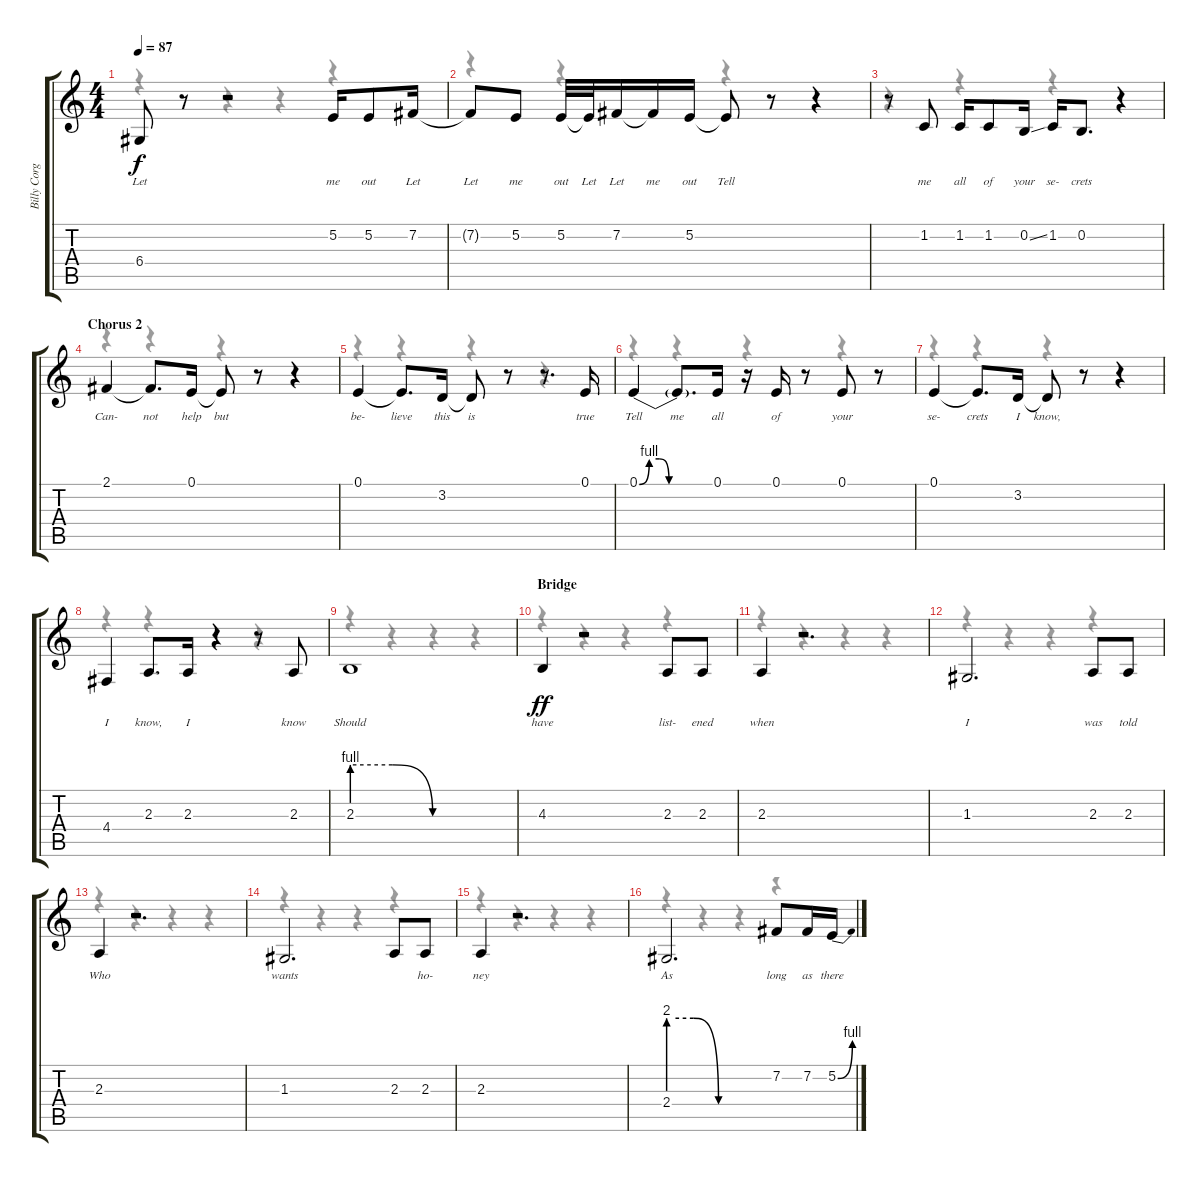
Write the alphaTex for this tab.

\track ("Billy Corgan - Vocals" "Billy Corg") {instrument lead2sawtooth}
\staff {score tabs}
\tuning (E4 B3 G3 D3 A2 E2) {hide}
\voice
\ts (4 4)
\tempo 87
\clef g2
\ks c
6.4.8{lyrics (0 "Let") lyrics (1 "") lyrics (2 "") lyrics (3 "") lyrics (4 "") dy f} r.8 r.2 5.2.16{lyrics (0 "me") lyrics (1 "") lyrics (2 "") lyrics (3 "") lyrics (4 "")} 5.2.8{lyrics (0 "out") lyrics (1 "") lyrics (2 "") lyrics (3 "") lyrics (4 "")} 7.2.16{lyrics (0 "Let") lyrics (1 "") lyrics (2 "") lyrics (3 "") lyrics (4 "")} |
7.2{t}.8{lyrics (0 "Let") lyrics (1 "") lyrics (2 "") lyrics (3 "") lyrics (4 "")} 5.2.8{lyrics (0 "me") lyrics (1 "") lyrics (2 "") lyrics (3 "") lyrics (4 "")} 5.2.32{lyrics (0 "out") lyrics (1 "") lyrics (2 "") lyrics (3 "") lyrics (4 "")} 5.2{t}.32{lyrics (0 "Let") lyrics (1 "") lyrics (2 "") lyrics (3 "") lyrics (4 "")} 7.2.16{lyrics (0 "Let") lyrics (1 "") lyrics (2 "") lyrics (3 "") lyrics (4 "")} 7.2{t}.16{lyrics (0 "me") lyrics (1 "") lyrics (2 "") lyrics (3 "") lyrics (4 "")} 5.2.16{lyrics (0 "out") lyrics (1 "") lyrics (2 "") lyrics (3 "") lyrics (4 "")} 5.2{t}.8{lyrics (0 "Tell") lyrics (1 "") lyrics (2 "") lyrics (3 "") lyrics (4 "")} r.8 r.4 |
r.8 1.2.8{lyrics (0 "me") lyrics (1 "") lyrics (2 "") lyrics (3 "") lyrics (4 "")} 1.2.16{lyrics (0 "all") lyrics (1 "") lyrics (2 "") lyrics (3 "") lyrics (4 "")} 1.2.8{lyrics (0 "of") lyrics (1 "") lyrics (2 "") lyrics (3 "") lyrics (4 "")} 0.2{ss}.16{lyrics (0 "your") lyrics (1 "") lyrics (2 "") lyrics (3 "") lyrics (4 "")} 1.2.16{lyrics (0 "se-") lyrics (1 "") lyrics (2 "") lyrics (3 "") lyrics (4 "")} 0.2.8{d lyrics (0 "crets") lyrics (1 "") lyrics (2 "") lyrics (3 "") lyrics (4 "")} r.4 |
\section ("" "Chorus 2")
2.1.4{lyrics (0 "Can-") lyrics (1 "") lyrics (2 "") lyrics (3 "") lyrics (4 "")} 2.1{t}.8{d lyrics (0 "not") lyrics (1 "") lyrics (2 "") lyrics (3 "") lyrics (4 "")} 0.1.16{lyrics (0 "help") lyrics (1 "") lyrics (2 "") lyrics (3 "") lyrics (4 "")} 0.1{t}.8{lyrics (0 "but") lyrics (1 "") lyrics (2 "") lyrics (3 "") lyrics (4 "")} r.8 r.4 |
0.1.4{lyrics (0 "be-") lyrics (1 "") lyrics (2 "") lyrics (3 "") lyrics (4 "")} 0.1{t}.8{d lyrics (0 "lieve") lyrics (1 "") lyrics (2 "") lyrics (3 "") lyrics (4 "")} 3.2.16{lyrics (0 "this") lyrics (1 "") lyrics (2 "") lyrics (3 "") lyrics (4 "")} 3.2{t}.8{lyrics (0 "is") lyrics (1 "") lyrics (2 "") lyrics (3 "") lyrics (4 "")} r.8 r.8{d} 0.1.16{lyrics (0 "true") lyrics (1 "") lyrics (2 "") lyrics (3 "") lyrics (4 "")} |
0.1{be (custom 0 0 15 4 30 4 45 0 60 0)}.4{lyrics (0 "Tell") lyrics (1 "") lyrics (2 "") lyrics (3 "") lyrics (4 "")} 0.1{be (hold 0 0 60 0) t}.8{d lyrics (0 "me") lyrics (1 "") lyrics (2 "") lyrics (3 "") lyrics (4 "")} 0.1.16{lyrics (0 "all") lyrics (1 "") lyrics (2 "") lyrics (3 "") lyrics (4 "")} r.16 0.1.16{lyrics (0 "of") lyrics (1 "") lyrics (2 "") lyrics (3 "") lyrics (4 "")} r.8 0.1.8{lyrics (0 "your") lyrics (1 "") lyrics (2 "") lyrics (3 "") lyrics (4 "")} r.8 |
0.1.4{lyrics (0 "se-") lyrics (1 "") lyrics (2 "") lyrics (3 "") lyrics (4 "")} 0.1{t}.8{d lyrics (0 "crets") lyrics (1 "") lyrics (2 "") lyrics (3 "") lyrics (4 "")} 3.2.16{lyrics (0 "I") lyrics (1 "") lyrics (2 "") lyrics (3 "") lyrics (4 "")} 3.2{t}.8{lyrics (0 "know,") lyrics (1 "") lyrics (2 "") lyrics (3 "") lyrics (4 "")} r.8 r.4 |
4.4.4{lyrics (0 "I") lyrics (1 "") lyrics (2 "") lyrics (3 "") lyrics (4 "")} 2.3.8{d lyrics (0 "know,") lyrics (1 "") lyrics (2 "") lyrics (3 "") lyrics (4 "")} 2.3.16{lyrics (0 "I") lyrics (1 "") lyrics (2 "") lyrics (3 "") lyrics (4 "")} r.4 r.8 2.3.8{lyrics (0 "know") lyrics (1 "") lyrics (2 "") lyrics (3 "") lyrics (4 "")} |
2.3{be (custom 0 4 15 4 30 0 60 0)}.1{lyrics (0 "Should") lyrics (1 "") lyrics (2 "") lyrics (3 "") lyrics (4 "")} |
\section ("" "Bridge")
4.3.4{lyrics (0 "have") lyrics (1 "") lyrics (2 "") lyrics (3 "") lyrics (4 "") dy ff} r.2 2.3.8{lyrics (0 "list-") lyrics (1 "") lyrics (2 "") lyrics (3 "") lyrics (4 "")} 2.3.8{lyrics (0 "ened") lyrics (1 "") lyrics (2 "") lyrics (3 "") lyrics (4 "")} |
2.3.4{lyrics (0 "when") lyrics (1 "") lyrics (2 "") lyrics (3 "") lyrics (4 "")} r.2{d} |
1.3.2{d lyrics (0 "I") lyrics (1 "") lyrics (2 "") lyrics (3 "") lyrics (4 "")} 2.3.8{lyrics (0 "was") lyrics (1 "") lyrics (2 "") lyrics (3 "") lyrics (4 "")} 2.3.8{lyrics (0 "told") lyrics (1 "") lyrics (2 "") lyrics (3 "") lyrics (4 "")} |
2.3.4{lyrics (0 "Who") lyrics (1 "") lyrics (2 "") lyrics (3 "") lyrics (4 "")} r.2{d} |
1.3.2{d lyrics (0 "wants") lyrics (1 "") lyrics (2 "") lyrics (3 "") lyrics (4 "")} 2.3.8{lyrics (0 " ") lyrics (1 "") lyrics (2 "") lyrics (3 "") lyrics (4 "")} 2.3.8{lyrics (0 "ho-") lyrics (1 "") lyrics (2 "") lyrics (3 "") lyrics (4 "")} |
2.3.4{lyrics (0 "ney") lyrics (1 "") lyrics (2 "") lyrics (3 "") lyrics (4 "")} r.2{d} |
2.4{be (custom 0 8 15 8 30 0 60 0)}.2{d lyrics (0 "As") lyrics (1 "") lyrics (2 "") lyrics (3 "") lyrics (4 "")} 7.2.8{lyrics (0 "long") lyrics (1 "") lyrics (2 "") lyrics (3 "") lyrics (4 "")} 7.2.16{lyrics (0 "as") lyrics (1 "") lyrics (2 "") lyrics (3 "") lyrics (4 "")} 5.2{be (bend 0 0 60 4)}.16{lyrics (0 "there") lyrics (1 "") lyrics (2 "") lyrics (3 "") lyrics (4 "")}
\voice
\clef g2
\ottava regular
\simile none
\ks c
r.4{dy f} r.4 r.4 r.4 |
r.4 r.4 r.4 r.4 |
r.4 r.4 r.4 r.4 |
r.4 r.4 r.4 r.4 |
r.4 r.4 r.4 r.4 |
r.4 r.4 r.4 r.4 |
r.4 r.4 r.4 r.4 |
r.4 r.4 r.4 r.4 |
r.4 r.4 r.4 r.4 |
r.4 r.4 r.4 r.4 |
r.4 r.4 r.4 r.4 |
r.4 r.4 r.4 r.4 |
r.4 r.4 r.4 r.4 |
r.4 r.4 r.4 r.4 |
r.4 r.4 r.4 r.4 |
r.4 r.4 r.4 r.4
